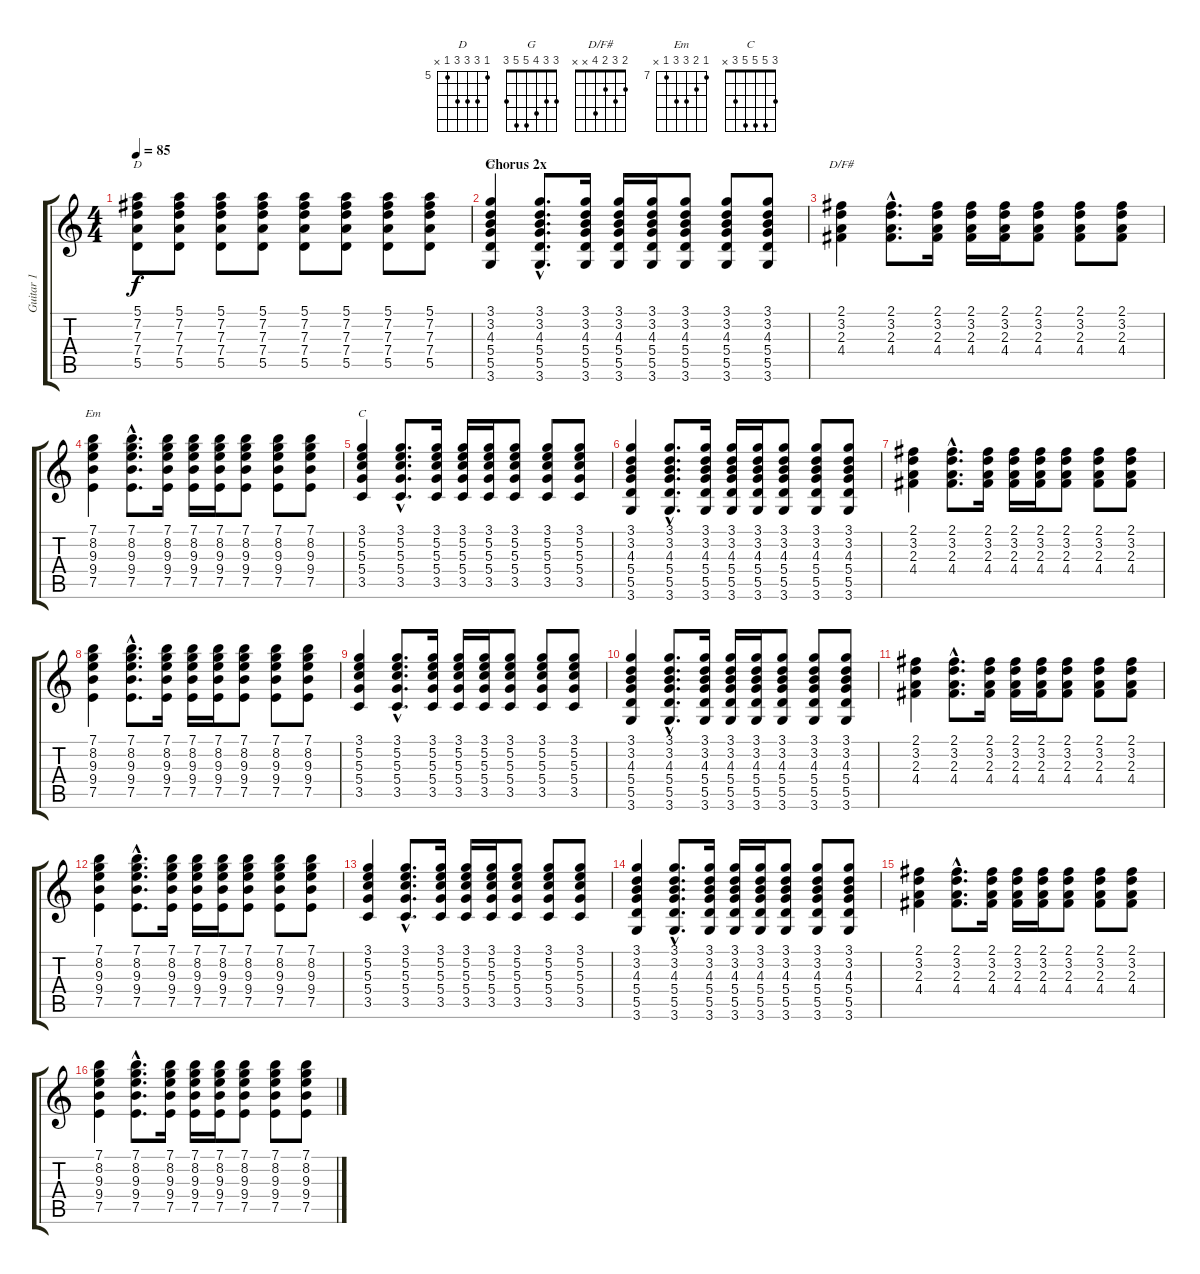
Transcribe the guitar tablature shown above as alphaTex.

\track ("Guitar 1" "Guitar 1") {instrument electricguitarjazz}
\staff {score tabs}
\tuning (E4 B3 G3 D3 A2 E2) {hide}
\chord ("D" 5 7 7 7 5 x) {firstfret 5}
\chord ("G" 3 3 4 5 5 3)
\chord ("D/F#" 2 3 2 4 x x)
\chord ("Em" 7 8 9 9 7 x) {firstfret 7}
\chord ("C" 3 5 5 5 3 x)
\ts (4 4)
\tempo 85
\clef g2
\ks c
(5.1 7.2 7.3 7.4 5.5).8{ch "D" dy f} (5.1 7.2 7.3 7.4 5.5).8 (5.1 7.2 7.3 7.4 5.5).8 (5.1 7.2 7.3 7.4 5.5).8 (5.1 7.2 7.3 7.4 5.5).8 (5.1 7.2 7.3 7.4 5.5).8 (5.1 7.2 7.3 7.4 5.5).8 (5.1 7.2 7.3 7.4 5.5).8 |
\section ("" "Chorus 2x")
(3.1 3.2 4.3 5.4 5.5 3.6).4{ch "G"} (3.1{hac} 3.2{hac} 4.3{hac} 5.4{hac} 5.5{hac} 3.6{hac}).8{d} (3.1 3.2 4.3 5.4 5.5 3.6).16 (3.1 3.2 4.3 5.4 5.5 3.6).16 (3.1 3.2 4.3 5.4 5.5 3.6).16 (3.1 3.2 4.3 5.4 5.5 3.6).8 (3.1 3.2 4.3 5.4 5.5 3.6).8 (3.1 3.2 4.3 5.4 5.5 3.6).8 |
(2.1 3.2 2.3 4.4).4{ch "D/F#"} (2.1{hac} 3.2{hac} 2.3{hac} 4.4{hac}).8{d} (2.1 3.2 2.3 4.4).16 (2.1 3.2 2.3 4.4).16 (2.1 3.2 2.3 4.4).16 (2.1 3.2 2.3 4.4).8 (2.1 3.2 2.3 4.4).8 (2.1 3.2 2.3 4.4).8 |
(7.1 8.2 9.3 9.4 7.5).4{ch "Em"} (7.1{hac} 8.2{hac} 9.3{hac} 9.4{hac} 7.5{hac}).8{d} (7.1 8.2 9.3 9.4 7.5).16 (7.1 8.2 9.3 9.4 7.5).16 (7.1 8.2 9.3 9.4 7.5).16 (7.1 8.2 9.3 9.4 7.5).8 (7.1 8.2 9.3 9.4 7.5).8 (7.1 8.2 9.3 9.4 7.5).8 |
(3.1 5.2 5.3 5.4 3.5).4{ch "C"} (3.1{hac} 5.2{hac} 5.3{hac} 5.4{hac} 3.5{hac}).8{d} (3.1 5.2 5.3 5.4 3.5).16 (3.1 5.2 5.3 5.4 3.5).16 (3.1 5.2 5.3 5.4 3.5).16 (3.1 5.2 5.3 5.4 3.5).8 (3.1 5.2 5.3 5.4 3.5).8 (3.1 5.2 5.3 5.4 3.5).8 |
(3.1 3.2 4.3 5.4 5.5 3.6).4 (3.1{hac} 3.2{hac} 4.3{hac} 5.4{hac} 5.5{hac} 3.6{hac}).8{d} (3.1 3.2 4.3 5.4 5.5 3.6).16 (3.1 3.2 4.3 5.4 5.5 3.6).16 (3.1 3.2 4.3 5.4 5.5 3.6).16 (3.1 3.2 4.3 5.4 5.5 3.6).8 (3.1 3.2 4.3 5.4 5.5 3.6).8 (3.1 3.2 4.3 5.4 5.5 3.6).8 |
(2.1 3.2 2.3 4.4).4 (2.1{hac} 3.2{hac} 2.3{hac} 4.4{hac}).8{d} (2.1 3.2 2.3 4.4).16 (2.1 3.2 2.3 4.4).16 (2.1 3.2 2.3 4.4).16 (2.1 3.2 2.3 4.4).8 (2.1 3.2 2.3 4.4).8 (2.1 3.2 2.3 4.4).8 |
(7.1 8.2 9.3 9.4 7.5).4 (7.1{hac} 8.2{hac} 9.3{hac} 9.4{hac} 7.5{hac}).8{d} (7.1 8.2 9.3 9.4 7.5).16 (7.1 8.2 9.3 9.4 7.5).16 (7.1 8.2 9.3 9.4 7.5).16 (7.1 8.2 9.3 9.4 7.5).8 (7.1 8.2 9.3 9.4 7.5).8 (7.1 8.2 9.3 9.4 7.5).8 |
(3.1 5.2 5.3 5.4 3.5).4 (3.1{hac} 5.2{hac} 5.3{hac} 5.4{hac} 3.5{hac}).8{d} (3.1 5.2 5.3 5.4 3.5).16 (3.1 5.2 5.3 5.4 3.5).16 (3.1 5.2 5.3 5.4 3.5).16 (3.1 5.2 5.3 5.4 3.5).8 (3.1 5.2 5.3 5.4 3.5).8 (3.1 5.2 5.3 5.4 3.5).8 |
(3.1 3.2 4.3 5.4 5.5 3.6).4 (3.1{hac} 3.2{hac} 4.3{hac} 5.4{hac} 5.5{hac} 3.6{hac}).8{d} (3.1 3.2 4.3 5.4 5.5 3.6).16 (3.1 3.2 4.3 5.4 5.5 3.6).16 (3.1 3.2 4.3 5.4 5.5 3.6).16 (3.1 3.2 4.3 5.4 5.5 3.6).8 (3.1 3.2 4.3 5.4 5.5 3.6).8 (3.1 3.2 4.3 5.4 5.5 3.6).8 |
(2.1 3.2 2.3 4.4).4 (2.1{hac} 3.2{hac} 2.3{hac} 4.4{hac}).8{d} (2.1 3.2 2.3 4.4).16 (2.1 3.2 2.3 4.4).16 (2.1 3.2 2.3 4.4).16 (2.1 3.2 2.3 4.4).8 (2.1 3.2 2.3 4.4).8 (2.1 3.2 2.3 4.4).8 |
(7.1 8.2 9.3 9.4 7.5).4 (7.1{hac} 8.2{hac} 9.3{hac} 9.4{hac} 7.5{hac}).8{d} (7.1 8.2 9.3 9.4 7.5).16 (7.1 8.2 9.3 9.4 7.5).16 (7.1 8.2 9.3 9.4 7.5).16 (7.1 8.2 9.3 9.4 7.5).8 (7.1 8.2 9.3 9.4 7.5).8 (7.1 8.2 9.3 9.4 7.5).8 |
(3.1 5.2 5.3 5.4 3.5).4 (3.1{hac} 5.2{hac} 5.3{hac} 5.4{hac} 3.5{hac}).8{d} (3.1 5.2 5.3 5.4 3.5).16 (3.1 5.2 5.3 5.4 3.5).16 (3.1 5.2 5.3 5.4 3.5).16 (3.1 5.2 5.3 5.4 3.5).8 (3.1 5.2 5.3 5.4 3.5).8 (3.1 5.2 5.3 5.4 3.5).8 |
(3.1 3.2 4.3 5.4 5.5 3.6).4 (3.1{hac} 3.2{hac} 4.3{hac} 5.4{hac} 5.5{hac} 3.6{hac}).8{d} (3.1 3.2 4.3 5.4 5.5 3.6).16 (3.1 3.2 4.3 5.4 5.5 3.6).16 (3.1 3.2 4.3 5.4 5.5 3.6).16 (3.1 3.2 4.3 5.4 5.5 3.6).8 (3.1 3.2 4.3 5.4 5.5 3.6).8 (3.1 3.2 4.3 5.4 5.5 3.6).8 |
(2.1 3.2 2.3 4.4).4 (2.1{hac} 3.2{hac} 2.3{hac} 4.4{hac}).8{d} (2.1 3.2 2.3 4.4).16 (2.1 3.2 2.3 4.4).16 (2.1 3.2 2.3 4.4).16 (2.1 3.2 2.3 4.4).8 (2.1 3.2 2.3 4.4).8 (2.1 3.2 2.3 4.4).8 |
(7.1 8.2 9.3 9.4 7.5).4 (7.1{hac} 8.2{hac} 9.3{hac} 9.4{hac} 7.5{hac}).8{d} (7.1 8.2 9.3 9.4 7.5).16 (7.1 8.2 9.3 9.4 7.5).16 (7.1 8.2 9.3 9.4 7.5).16 (7.1 8.2 9.3 9.4 7.5).8 (7.1 8.2 9.3 9.4 7.5).8 (7.1 8.2 9.3 9.4 7.5).8
